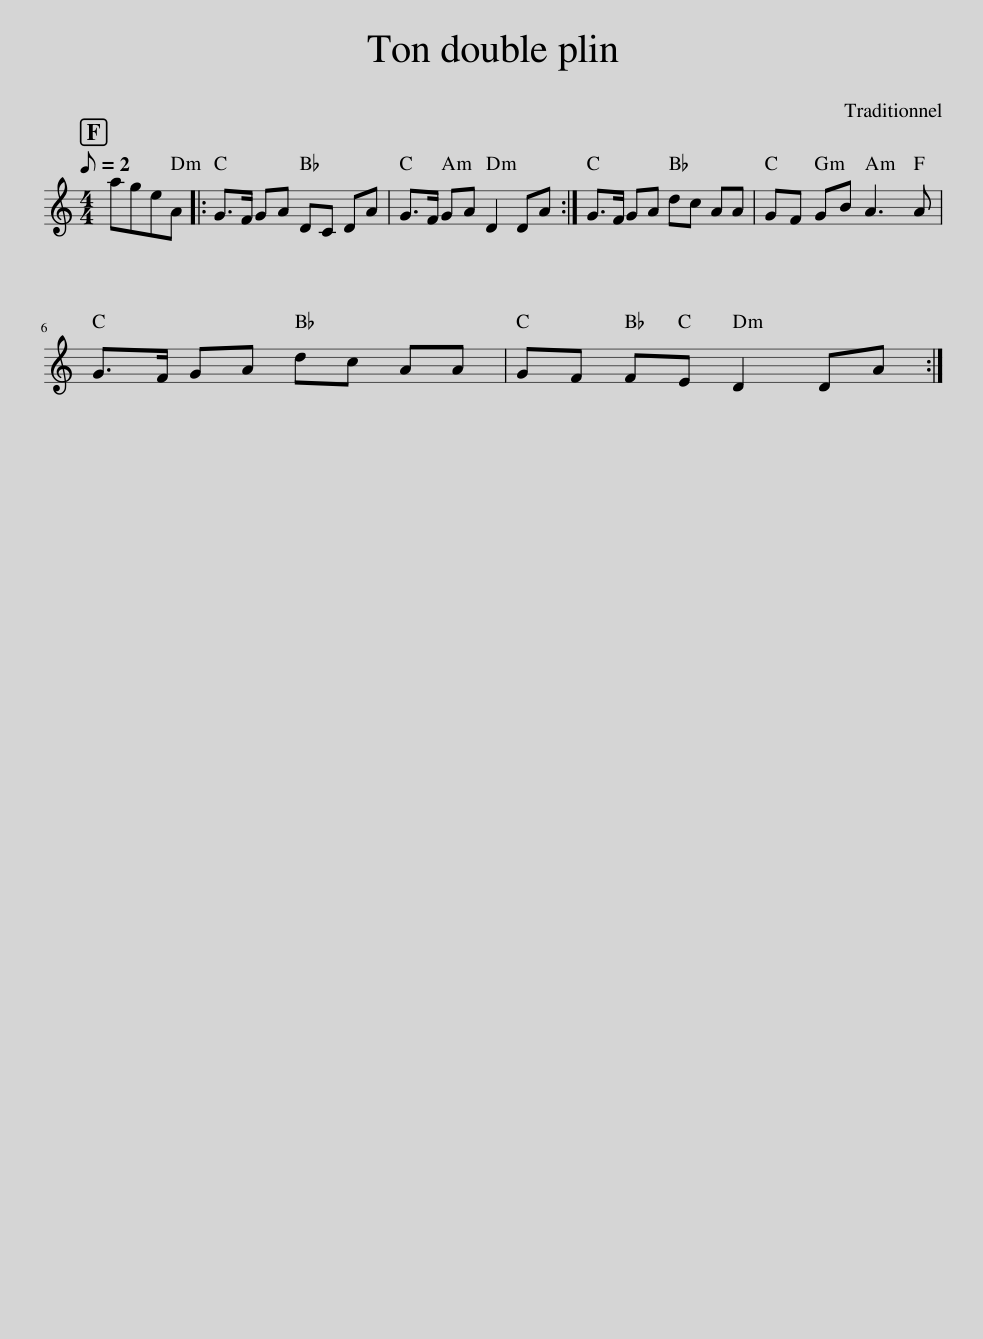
X:1
L:1/8
Q:1/8=2
M:4/4
I:linebreak $
K:C
V:1 treble
V:1
 ageA |: G>F GA DC DA | G>F GA D2 DA :| G>F GA dc AA | GF GB A3 A |$ %5
 G>F GA dc AA | GF FE D2 DA :| %7
